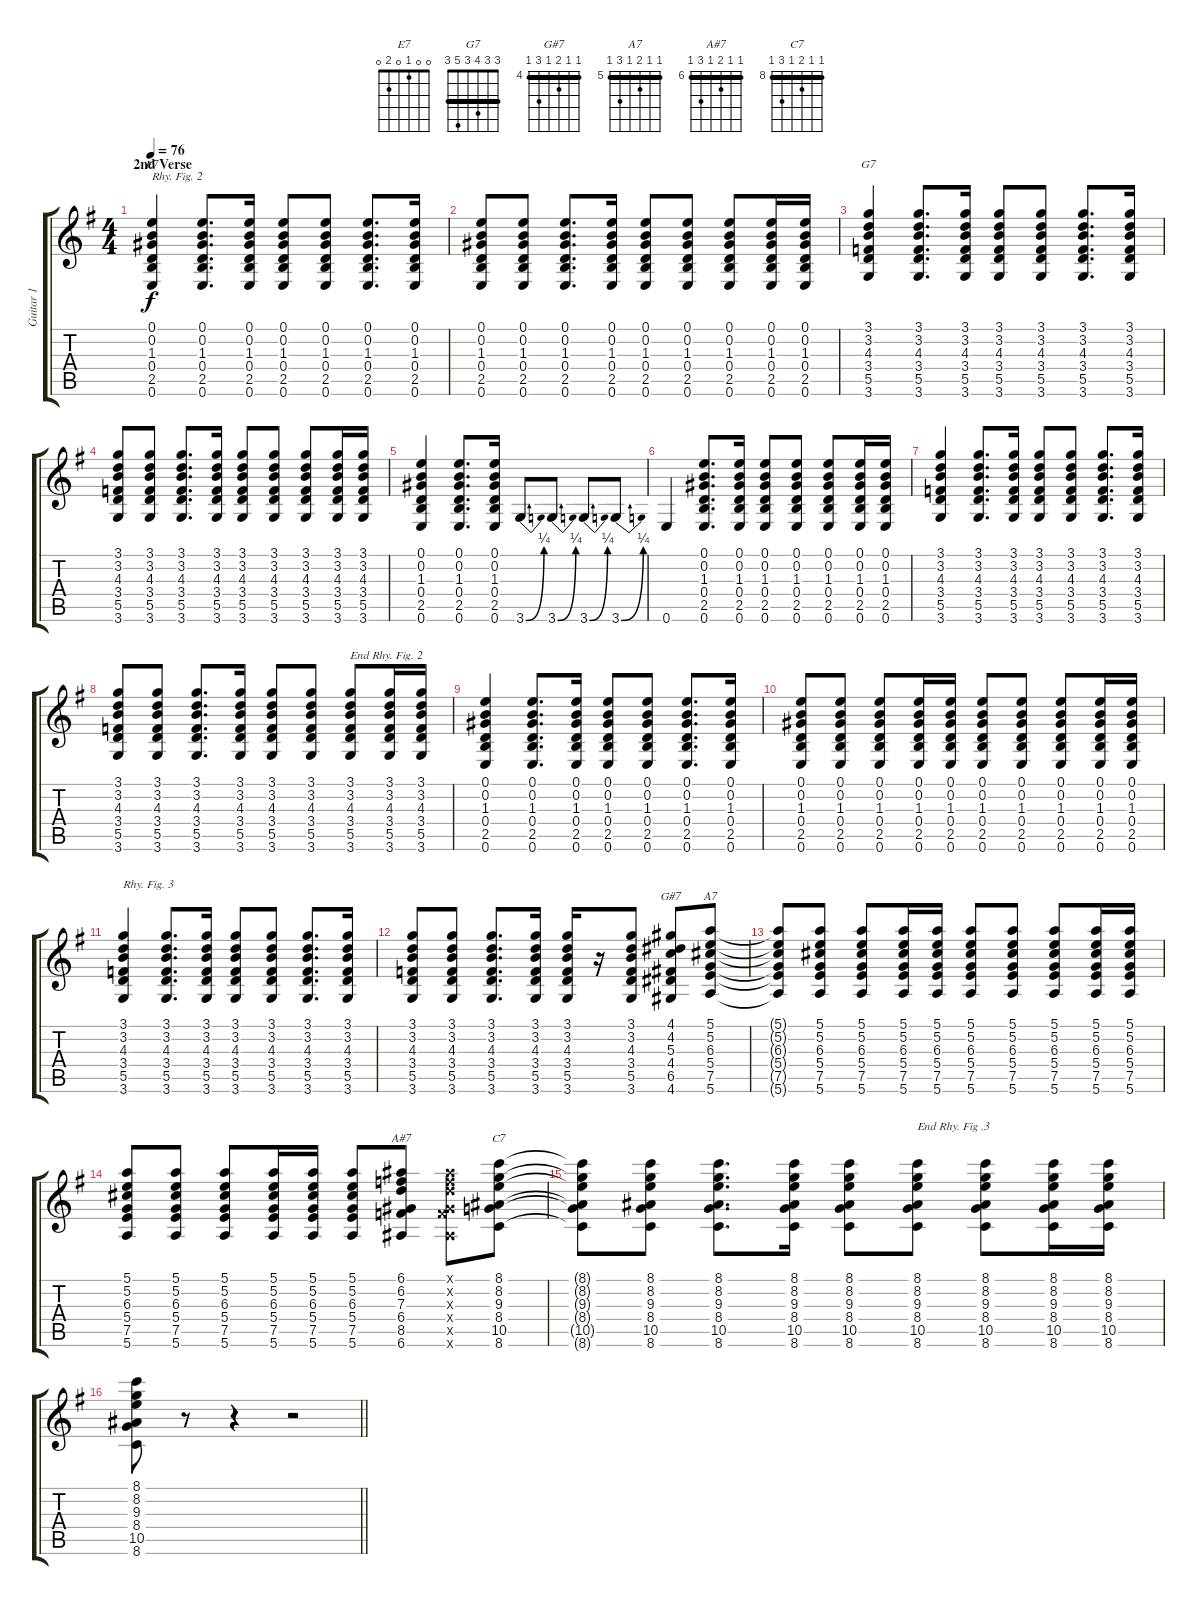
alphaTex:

\track ("Guitar 1" "Guitar 1") {instrument electricguitarjazz}
\staff {score tabs}
\tuning (E4 B3 G3 D3 A2 E2) {hide}
\chord ("E7" 0 0 1 0 2 0)
\chord ("G7" 3 3 4 3 5 3) {barre 3}
\chord ("G#7" 4 4 5 4 6 4) {firstfret 4 barre 4}
\chord ("A7" 5 5 6 5 7 5) {firstfret 5 barre 5}
\chord ("A#7" 6 6 7 6 8 6) {firstfret 6 barre 6}
\chord ("C7" 8 8 9 8 10 8) {firstfret 8 barre 8}
\ts (4 4)
\section ("" "2nd Verse")
\tempo 76
\clef g2
\ks eminor
(0.1 0.2 1.3 0.4 2.5 0.6).4{ch "E7" txt "Rhy. Fig. 2" dy f} (0.1 0.2 1.3 0.4 2.5 0.6).8{d} (0.1 0.2 1.3 0.4 2.5 0.6).16 (0.1 0.2 1.3 0.4 2.5 0.6).8 (0.1 0.2 1.3 0.4 2.5 0.6).8 (0.1 0.2 1.3 0.4 2.5 0.6).8{d} (0.1 0.2 1.3 0.4 2.5 0.6).16 |
(0.1 0.2 1.3 0.4 2.5 0.6).8 (0.1 0.2 1.3 0.4 2.5 0.6).8 (0.1 0.2 1.3 0.4 2.5 0.6).8{d} (0.1 0.2 1.3 0.4 2.5 0.6).16 (0.1 0.2 1.3 0.4 2.5 0.6).8 (0.1 0.2 1.3 0.4 2.5 0.6).8 (0.1 0.2 1.3 0.4 2.5 0.6).8 (0.1 0.2 1.3 0.4 2.5 0.6).16 (0.1 0.2 1.3 0.4 2.5 0.6).16 |
(3.1 3.2 4.3 3.4 5.5 3.6).4{ch "G7"} (3.1 3.2 4.3 3.4 5.5 3.6).8{d} (3.1 3.2 4.3 3.4 5.5 3.6).16 (3.1 3.2 4.3 3.4 5.5 3.6).8 (3.1 3.2 4.3 3.4 5.5 3.6).8 (3.1 3.2 4.3 3.4 5.5 3.6).8{d} (3.1 3.2 4.3 3.4 5.5 3.6).16 |
(3.1 3.2 4.3 3.4 5.5 3.6).8 (3.1 3.2 4.3 3.4 5.5 3.6).8 (3.1 3.2 4.3 3.4 5.5 3.6).8{d} (3.1 3.2 4.3 3.4 5.5 3.6).16 (3.1 3.2 4.3 3.4 5.5 3.6).8 (3.1 3.2 4.3 3.4 5.5 3.6).8 (3.1 3.2 4.3 3.4 5.5 3.6).8 (3.1 3.2 4.3 3.4 5.5 3.6).16 (3.1 3.2 4.3 3.4 5.5 3.6).16 |
(0.1 0.2 1.3 0.4 2.5 0.6).4 (0.1 0.2 1.3 0.4 2.5 0.6).8{d} (0.1 0.2 1.3 0.4 2.5 0.6).16 3.6{be (bend 0 0 60 1)}.8 3.6{be (bend 0 0 60 1)}.8 3.6{be (bend 0 0 60 1)}.8 3.6{be (bend 0 0 60 1)}.8 |
0.6.4 (0.1 0.2 1.3 0.4 2.5 0.6).8{d} (0.1 0.2 1.3 0.4 2.5 0.6).16 (0.1 0.2 1.3 0.4 2.5 0.6).8 (0.1 0.2 1.3 0.4 2.5 0.6).8 (0.1 0.2 1.3 0.4 2.5 0.6).8 (0.1 0.2 1.3 0.4 2.5 0.6).16 (0.1 0.2 1.3 0.4 2.5 0.6).16 |
(3.1 3.2 4.3 3.4 5.5 3.6).4 (3.1 3.2 4.3 3.4 5.5 3.6).8{d} (3.1 3.2 4.3 3.4 5.5 3.6).16 (3.1 3.2 4.3 3.4 5.5 3.6).8 (3.1 3.2 4.3 3.4 5.5 3.6).8 (3.1 3.2 4.3 3.4 5.5 3.6).8{d} (3.1 3.2 4.3 3.4 5.5 3.6).16 |
(3.1 3.2 4.3 3.4 5.5 3.6).8 (3.1 3.2 4.3 3.4 5.5 3.6).8 (3.1 3.2 4.3 3.4 5.5 3.6).8{d} (3.1 3.2 4.3 3.4 5.5 3.6).16 (3.1 3.2 4.3 3.4 5.5 3.6).8 (3.1 3.2 4.3 3.4 5.5 3.6).8 (3.1 3.2 4.3 3.4 5.5 3.6).8{txt "End Rhy. Fig. 2"} (3.1 3.2 4.3 3.4 5.5 3.6).16 (3.1 3.2 4.3 3.4 5.5 3.6).16 |
(0.1 0.2 1.3 0.4 2.5 0.6).4 (0.1 0.2 1.3 0.4 2.5 0.6).8{d} (0.1 0.2 1.3 0.4 2.5 0.6).16 (0.1 0.2 1.3 0.4 2.5 0.6).8 (0.1 0.2 1.3 0.4 2.5 0.6).8 (0.1 0.2 1.3 0.4 2.5 0.6).8{d} (0.1 0.2 1.3 0.4 2.5 0.6).16 |
(0.1 0.2 1.3 0.4 2.5 0.6).8 (0.1 0.2 1.3 0.4 2.5 0.6).8 (0.1 0.2 1.3 0.4 2.5 0.6).8 (0.1 0.2 1.3 0.4 2.5 0.6).16 (0.1 0.2 1.3 0.4 2.5 0.6).16 (0.1 0.2 1.3 0.4 2.5 0.6).8 (0.1 0.2 1.3 0.4 2.5 0.6).8 (0.1 0.2 1.3 0.4 2.5 0.6).8 (0.1 0.2 1.3 0.4 2.5 0.6).16 (0.1 0.2 1.3 0.4 2.5 0.6).16 |
(3.1 3.2 4.3 3.4 5.5 3.6).4{txt "Rhy. Fig. 3"} (3.1 3.2 4.3 3.4 5.5 3.6).8{d} (3.1 3.2 4.3 3.4 5.5 3.6).16 (3.1 3.2 4.3 3.4 5.5 3.6).8 (3.1 3.2 4.3 3.4 5.5 3.6).8 (3.1 3.2 4.3 3.4 5.5 3.6).8{d} (3.1 3.2 4.3 3.4 5.5 3.6).16 |
(3.1 3.2 4.3 3.4 5.5 3.6).8 (3.1 3.2 4.3 3.4 5.5 3.6).8 (3.1 3.2 4.3 3.4 5.5 3.6).8{d} (3.1 3.2 4.3 3.4 5.5 3.6).16 (3.1 3.2 4.3 3.4 5.5 3.6).16 r.16 (3.1 3.2 4.3 3.4 5.5 3.6).8 (4.1 4.2 5.3 4.4 6.5 4.6).8{ch "G#7"} (5.1 5.2 6.3 5.4 7.5 5.6).8{ch "A7"} |
(5.1{t} 5.2{t} 6.3{t} 5.4{t} 7.5{t} 5.6{t}).8 (5.1 5.2 6.3 5.4 7.5 5.6).8 (5.1 5.2 6.3 5.4 7.5 5.6).8 (5.1 5.2 6.3 5.4 7.5 5.6).16 (5.1 5.2 6.3 5.4 7.5 5.6).16 (5.1 5.2 6.3 5.4 7.5 5.6).8 (5.1 5.2 6.3 5.4 7.5 5.6).8 (5.1 5.2 6.3 5.4 7.5 5.6).8 (5.1 5.2 6.3 5.4 7.5 5.6).16 (5.1 5.2 6.3 5.4 7.5 5.6).16 |
(5.1 5.2 6.3 5.4 7.5 5.6).8 (5.1 5.2 6.3 5.4 7.5 5.6).8 (5.1 5.2 6.3 5.4 7.5 5.6).8 (5.1 5.2 6.3 5.4 7.5 5.6).16 (5.1 5.2 6.3 5.4 7.5 5.6).16 (5.1 5.2 6.3 5.4 7.5 5.6).8 (6.1 6.2 7.3 6.4 8.5 6.6).8{ch "A#7"} (6.1{x} 6.2{x} 7.3{x} 6.4{x} 8.5{x} 6.6{x}).8 (8.1 8.2 9.3 8.4 10.5 8.6).8{ch "C7"} |
(8.1{t} 8.2{t} 9.3{t} 8.4{t} 10.5{t} 8.6{t}).8 (8.1 8.2 9.3 8.4 10.5 8.6).8 (8.1 8.2 9.3 8.4 10.5 8.6).8{d} (8.1 8.2 9.3 8.4 10.5 8.6).16 (8.1 8.2 9.3 8.4 10.5 8.6).8 (8.1 8.2 9.3 8.4 10.5 8.6).8{txt "End Rhy. Fig .3"} (8.1 8.2 9.3 8.4 10.5 8.6).8 (8.1 8.2 9.3 8.4 10.5 8.6).16 (8.1 8.2 9.3 8.4 10.5 8.6).16 |
\barLineRight lightlight
(8.1 8.2 9.3 8.4 10.5 8.6).8 r.8 r.4 r.2
